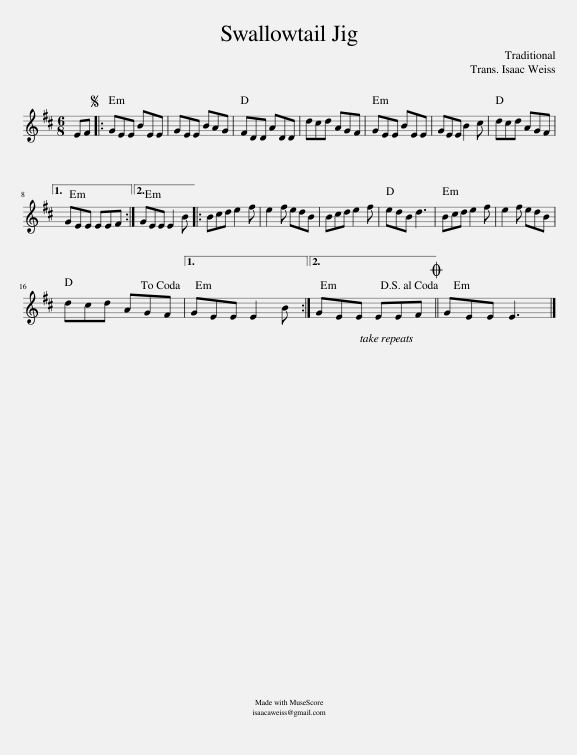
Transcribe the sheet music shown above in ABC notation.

X:1
L:1/8
Q:3/8=120
M:6/8
I:linebreak $
K:D
V:1 treble
V:1
 EF |:S GEE BEE | GEE BAG | FDD ADD | dcd AGF | %5
 GEE BEE | GEE B2 c | dcd AGF |1$ GEE EEF :|2 GEE E2 B |: %10
 Bcd e2 f | e2 f edB | Bcd e2 f | edB d3 | Bcd e2 f | %15
 e2 f edB |$ dcd AGF!dacoda! |1 GEE E2 B :|2 GEE EEF!D.S.! ||O GEE E3 |] %20
